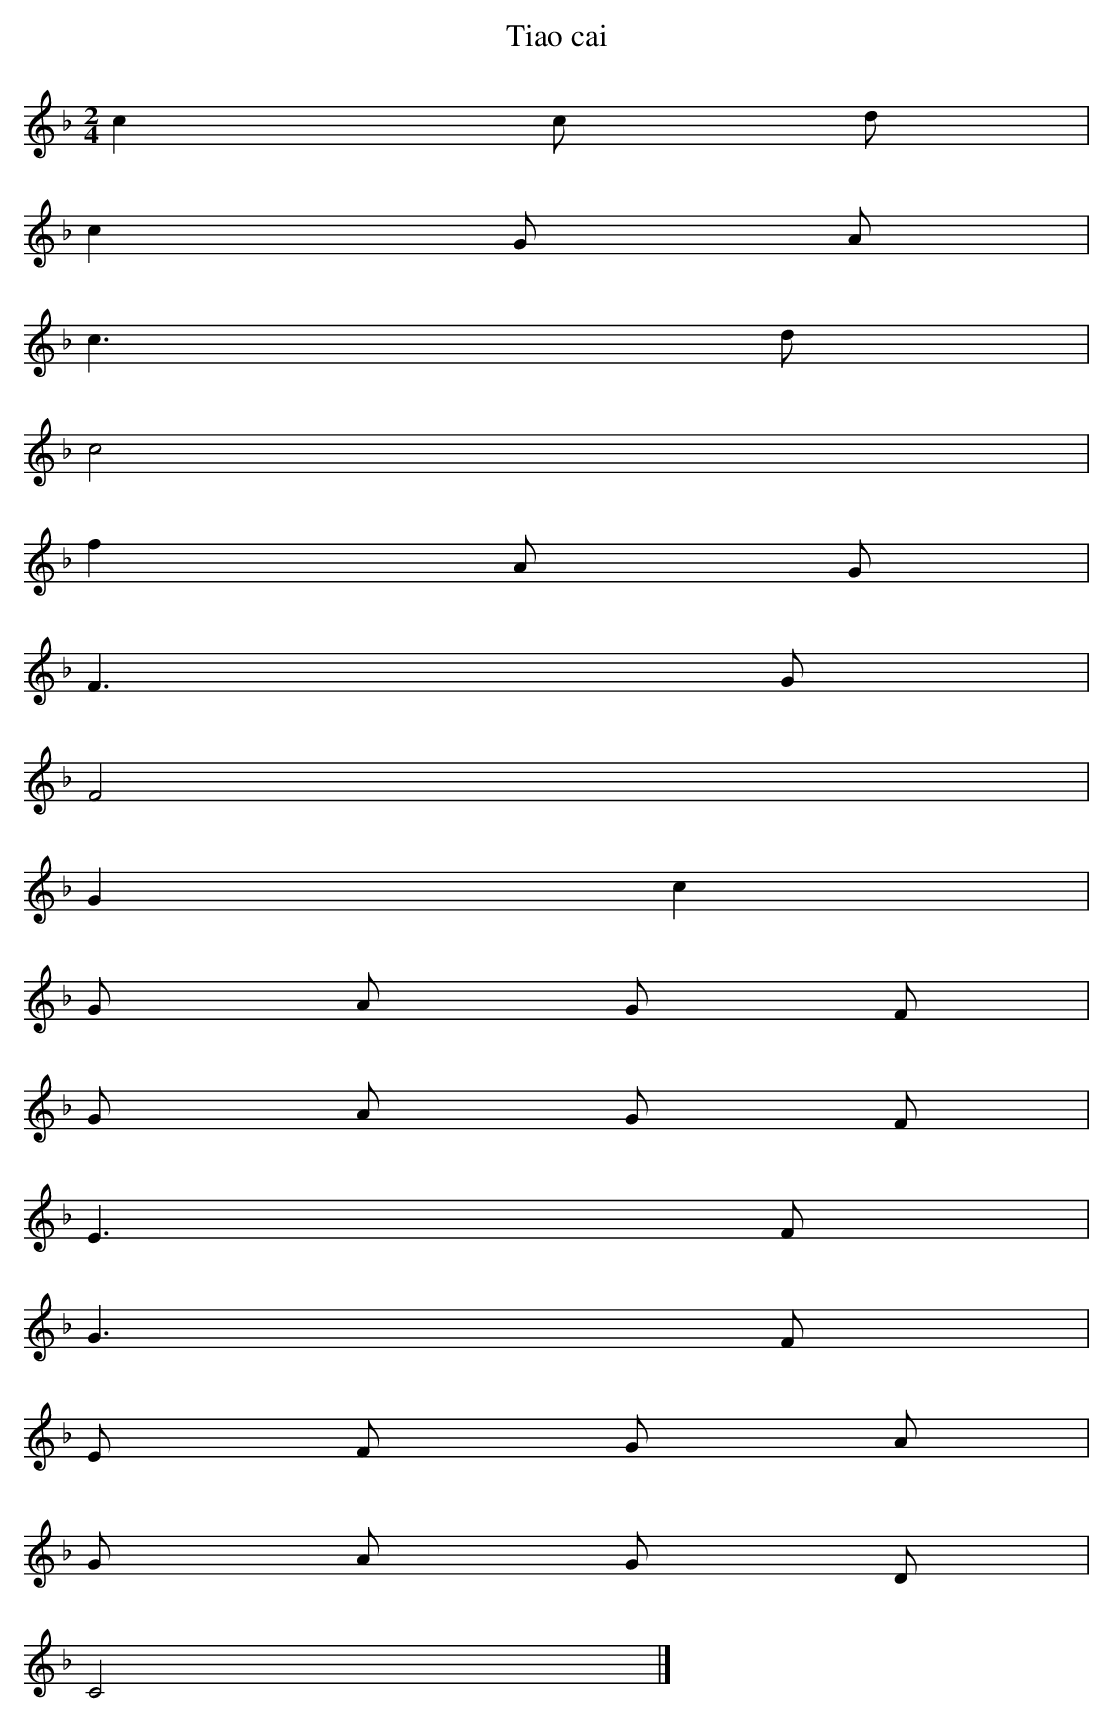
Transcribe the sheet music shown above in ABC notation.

X:1
T: Tiao cai
L: 1/8
M: 2/4
K: F
c2c d [I:setbarnb 1]|
c2G A |
c3d |
c4 |
f2A G |
F3G |
F4 |
G2c2 |
G A G F |
G A G F |
E3F |
G3F |
E F G A |
G A G D |
C4 |]
